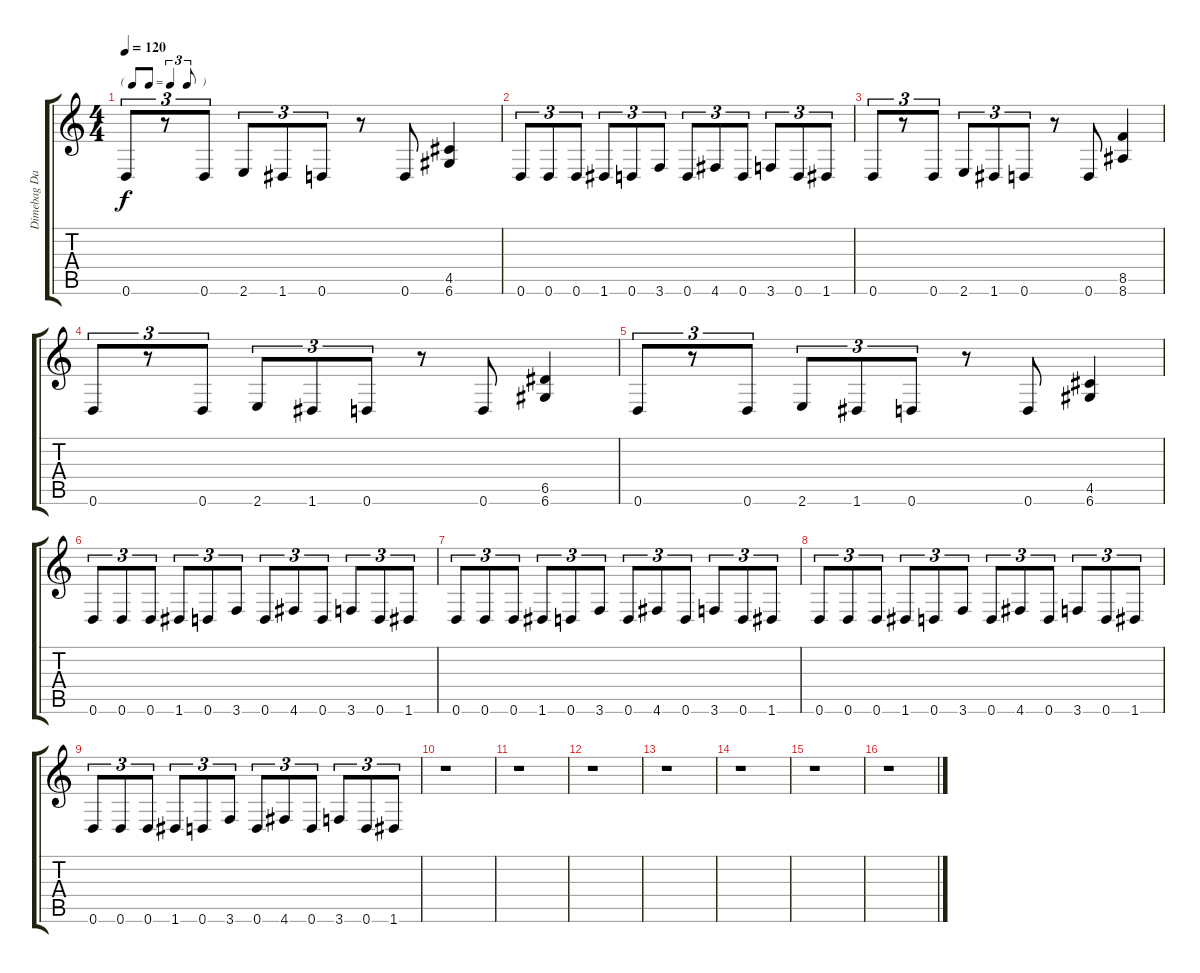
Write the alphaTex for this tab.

\track ("Dimebag Darrell (Disto Gtr)" "Dimebag Da") {instrument distortionguitar}
\staff {score tabs}
\tuning (E4 B3 G3 D3 A2 D2) {hide}
\ts (4 4)
\tf triplet8th
\tempo 120
\clef g2
\ks c
0.6.8{tu (3 2) dy f} r.8{tu (3 2)} 0.6.8{tu (3 2)} 2.6.8{tu (3 2)} 1.6.8{tu (3 2)} 0.6.8{tu (3 2)} r.8 0.6.8 (4.5 6.6).4 |
0.6.8{tu (3 2)} 0.6.8{tu (3 2)} 0.6.8{tu (3 2)} 1.6.8{tu (3 2)} 0.6.8{tu (3 2)} 3.6.8{tu (3 2)} 0.6.8{tu (3 2)} 4.6.8{tu (3 2)} 0.6.8{tu (3 2)} 3.6.8{tu (3 2)} 0.6.8{tu (3 2)} 1.6.8{tu (3 2)} |
0.6.8{tu (3 2)} r.8{tu (3 2)} 0.6.8{tu (3 2)} 2.6.8{tu (3 2)} 1.6.8{tu (3 2)} 0.6.8{tu (3 2)} r.8 0.6.8 (8.5 8.6).4 |
0.6.8{tu (3 2)} r.8{tu (3 2)} 0.6.8{tu (3 2)} 2.6.8{tu (3 2)} 1.6.8{tu (3 2)} 0.6.8{tu (3 2)} r.8 0.6.8 (6.5 6.6).4 |
0.6.8{tu (3 2)} r.8{tu (3 2)} 0.6.8{tu (3 2)} 2.6.8{tu (3 2)} 1.6.8{tu (3 2)} 0.6.8{tu (3 2)} r.8 0.6.8 (4.5 6.6).4 |
0.6.8{tu (3 2)} 0.6.8{tu (3 2)} 0.6.8{tu (3 2)} 1.6.8{tu (3 2)} 0.6.8{tu (3 2)} 3.6.8{tu (3 2)} 0.6.8{tu (3 2)} 4.6.8{tu (3 2)} 0.6.8{tu (3 2)} 3.6.8{tu (3 2)} 0.6.8{tu (3 2)} 1.6.8{tu (3 2)} |
0.6.8{tu (3 2)} 0.6.8{tu (3 2)} 0.6.8{tu (3 2)} 1.6.8{tu (3 2)} 0.6.8{tu (3 2)} 3.6.8{tu (3 2)} 0.6.8{tu (3 2)} 4.6.8{tu (3 2)} 0.6.8{tu (3 2)} 3.6.8{tu (3 2)} 0.6.8{tu (3 2)} 1.6.8{tu (3 2)} |
0.6.8{tu (3 2)} 0.6.8{tu (3 2)} 0.6.8{tu (3 2)} 1.6.8{tu (3 2)} 0.6.8{tu (3 2)} 3.6.8{tu (3 2)} 0.6.8{tu (3 2)} 4.6.8{tu (3 2)} 0.6.8{tu (3 2)} 3.6.8{tu (3 2)} 0.6.8{tu (3 2)} 1.6.8{tu (3 2)} |
0.6.8{tu (3 2)} 0.6.8{tu (3 2)} 0.6.8{tu (3 2)} 1.6.8{tu (3 2)} 0.6.8{tu (3 2)} 3.6.8{tu (3 2)} 0.6.8{tu (3 2)} 4.6.8{tu (3 2)} 0.6.8{tu (3 2)} 3.6.8{tu (3 2)} 0.6.8{tu (3 2)} 1.6.8{tu (3 2)} |
r.1 |
r.1 |
r.1 |
r.1 |
r.1 |
r.1 |
r.1
